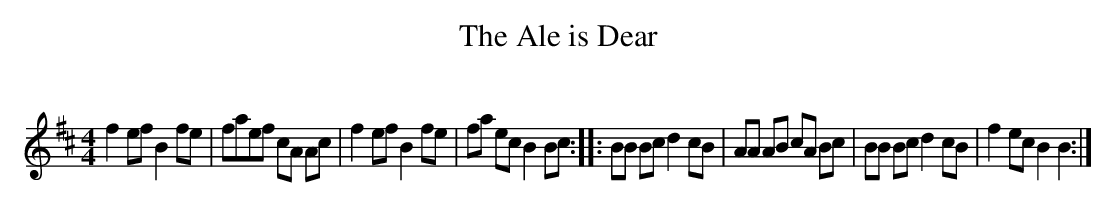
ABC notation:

X:1
T:The Ale is Dear
C:
M:4/4
L:1/8
K:Bm
f2 ef B2 fe |faef cA Ac |f2 ef B2 fe |fa ec B2 Bc ::BB Bc d2 cB |AA AB cA Bc |BB Bc d2 cB |f2 ec B2 B2 :|
